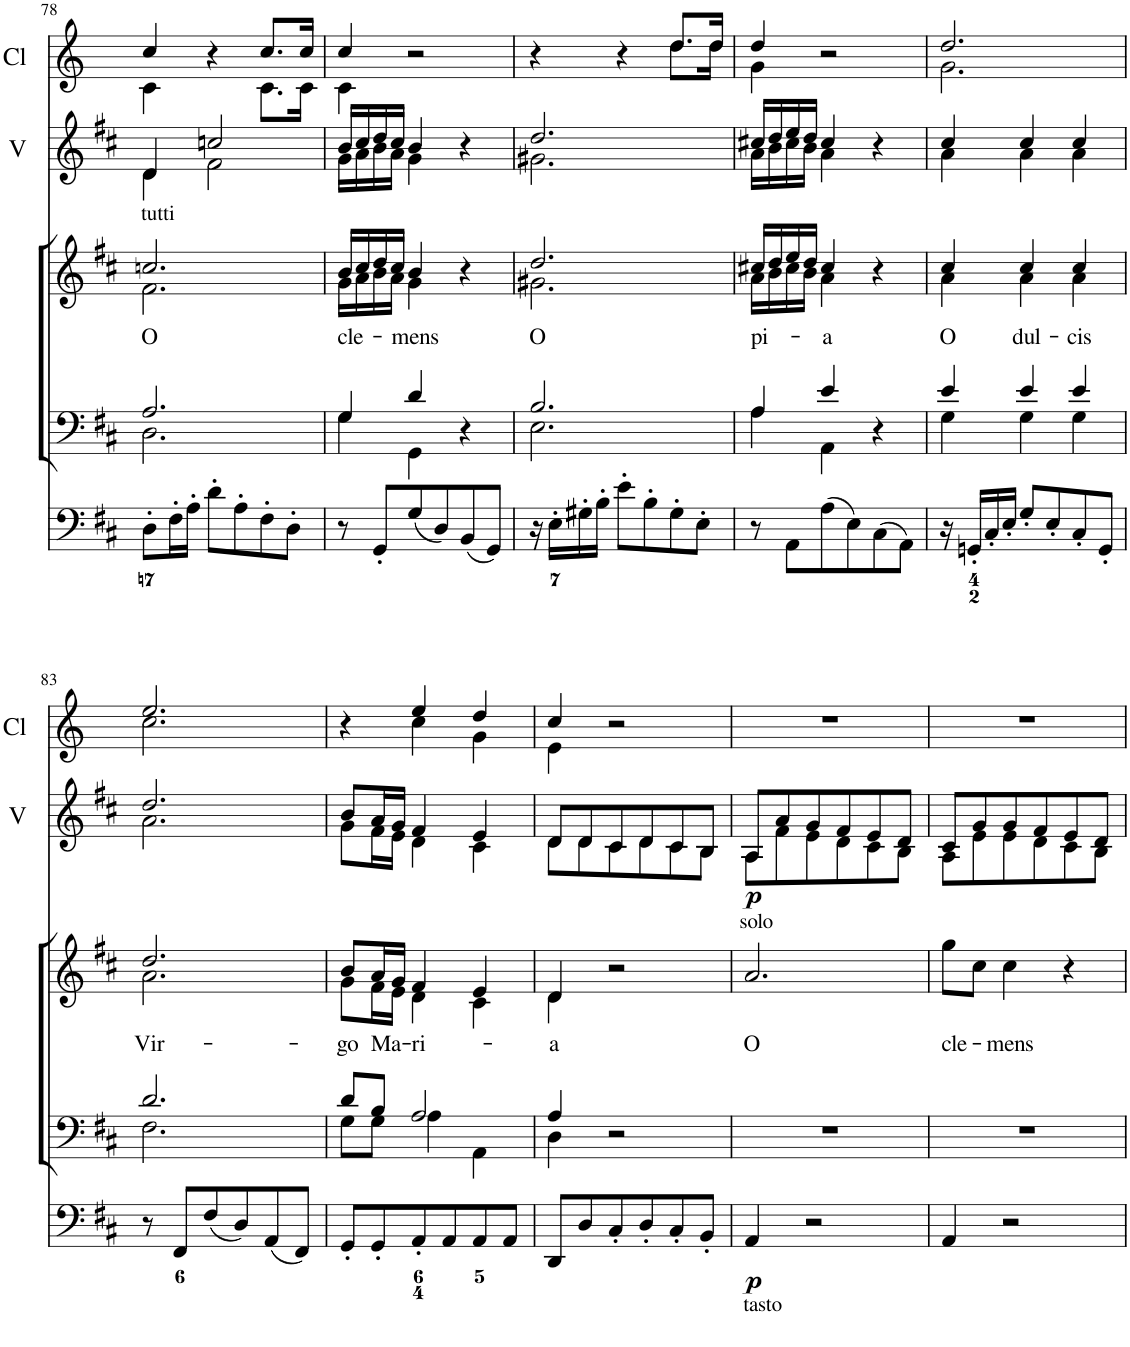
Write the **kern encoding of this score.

**kern	**dynam	**kern	**dynam	**kern	**dynam	**kern	**kern	**text	**kern	**dynam	**kern
*part7	*part7	*part6	*part6	*part5	*part5	*part4	*part3	*part3	*part2	*part2	*part1
*staff7	*staff7	*staff6	*staff6	*staff5	*staff5	*staff4	*staff3	*staff3	*staff2	*staff2	*staff1
*I"Violin 2	*	*I"Violin 1	*	*I"Organ	*	*I"Voice	*I"Voice	*	*I"2 Violini	*	*I"2 Clarini
*I'V2	*	*I'V1	*	*	*	*	*	*	*I'V	*	*I'Cl
!!LO:PB:g=z
*clefG2	*	*clefG2	*	*clefF4	*	*clefF4	*clefG2	*	*clefG2	*	*clefG2
*	*	*	*	*	*	*	*	*	*	*	*Trd-1c-2
*k[f#c#]	*	*k[f#c#]	*	*k[f#c#]	*	*k[f#c#]	*k[f#c#]	*	*k[f#c#]	*	*k[]
*M3/4	*	*M3/4	*	*M3/4	*	*M3/4	*M3/4	*	*M3/4	*	*M3/4
=78	=78	=78	=78	=78	=78	=78	=78	=78	=78	=78	=78
*	*	*	*	*	*	*^	*	*	*	*	*
!	!	!	!	!	!	!	!	!LO:TX:a:t=tutti	!	!	!	!
!	!	!	!	!	!	!	!	!	!LO:LY:b	!	!	!
*	*	*	*	*	*	*	*	*^	*	*^	*	*^
4d	.	4d	.	8D'\L	.	2.A/	2.D\	2.ccn/	2.f#\	O	4d/	4d\	.	4cc/	4c\
.	.	.	.	16F#'\L	.	.	.	.	.	.	.	.	.	.	.
.	.	.	.	16A'\JJ	.	.	.	.	.	.	.	.	.	.	.
2f#	.	2ccn	.	8d'\L	.	.	.	.	.	.	2ccn/	2f#\	.	4r	4ryy
.	.	.	.	8A'\	.	.	.	.	.	.	.	.	.	.	.
.	.	.	.	8F#'\	.	.	.	.	.	.	.	.	.	8.cc/L	8.c\L
.	.	.	.	8D'\J	.	.	.	.	.	.	.	.	.	.	.
.	.	.	.	.	.	.	.	.	.	.	.	.	.	16cc/Jk	16c\Jk
=79	=79	=79	=79	=79	=79	=79	=79	=79	=79	=79	=79	=79	=79	=79	=79
!	!	!	!	!	!	!	!	!	!	!LO:LY:b	!	!	!	!	!
16g/LL	.	16b\LL	.	8r	.	4G/	4G\	16b/LL	16g\LL	cle-	16b/LL	16g\LL	.	4cc/	4c\
16a/J	.	16cc#\J	.	.	.	.	.	16cc#/	16a\	.	16cc#/	16a\	.	.	.
16b/L	.	16dd\L	.	8GG'/L	.	.	.	16dd/	16b\	.	16dd/	16b\	.	.	.
16a/JJ	.	16cc#\JJ	.	.	.	.	.	16cc#/JJ	16a\JJ	.	16cc#/JJ	16a\JJ	.	.	.
!	!	!	!	!	!	!	!	!	!	!LO:LY:b	!	!	!	!	!
4g	.	4b	.	(8G/	.	4d/	4GG\	4b/	4g\	-mens	4b/	4g\	.	2r	2ryy
.	.	.	.	8D/)	.	.	.	.	.	.	.	.	.	.	.
4r	.	4r	.	(8BB/	.	4r	4ryy	4r	4ryy	.	4r	4ryy	.	.	.
.	.	.	.	8GG/J)	.	.	.	.	.	.	.	.	.	.	.
=80	=80	=80	=80	=80	=80	=80	=80	=80	=80	=80	=80	=80	=80	=80	=80
!	!	!	!	!	!	!	!	!	!	!LO:LY:b	!	!	!	!	!
2.g#X	.	2.dd	.	16r	.	2.B/	2.E\	2.dd/	2.g#X\	O	2.dd/	2.g#X\	.	4r	2ryy
.	.	.	.	16E'\LL	.	.	.	.	.	.	.	.	.	.	.
.	.	.	.	16G#X'\	.	.	.	.	.	.	.	.	.	.	.
.	.	.	.	16B'\JJ	.	.	.	.	.	.	.	.	.	.	.
.	.	.	.	8e'\L	.	.	.	.	.	.	.	.	.	4r	.
.	.	.	.	8B'\	.	.	.	.	.	.	.	.	.	.	.
.	.	.	.	8G#'\	.	.	.	.	.	.	.	.	.	8.dd/L	8.dd\L
.	.	.	.	8E'\J	.	.	.	.	.	.	.	.	.	.	.
.	.	.	.	.	.	.	.	.	.	.	.	.	.	16dd/Jk	16dd\Jk
=81	=81	=81	=81	=81	=81	=81	=81	=81	=81	=81	=81	=81	=81	=81	=81
!	!	!	!	!	!	!	!	!	!	!LO:LY:b	!	!	!	!	!
16a/LL	.	16cc#X\LL	.	8r	.	4A/	4A\	16cc#X/LL	16a\LL	pi-	16cc#X/LL	16a\LL	.	4dd/	4g\
16b/J	.	16dd\J	.	.	.	.	.	16dd/	16b\	.	16dd/	16b\	.	.	.
16cc#/L	.	16ee\L	.	8AA\L	.	.	.	16ee/	16cc#\	.	16ee/	16cc#\	.	.	.
16b/JJ	.	16dd\JJ	.	.	.	.	.	16dd/JJ	16b\JJ	.	16dd/JJ	16b\JJ	.	.	.
!	!	!	!	!	!	!	!	!	!	!LO:LY:b	!	!	!	!	!
4a	.	4cc#	.	(8A\	.	4e/	4AA\	4cc#/	4a\	-a	4cc#/	4a\	.	2r	2ryy
.	.	.	.	8E\)	.	.	.	.	.	.	.	.	.	.	.
4r	.	4r	.	(8C#\	.	4r	4ryy	4r	4ryy	.	4r	4ryy	.	.	.
.	.	.	.	8AA\J)	.	.	.	.	.	.	.	.	.	.	.
=82	=82	=82	=82	=82	=82	=82	=82	=82	=82	=82	=82	=82	=82	=82	=82
!	!	!	!	!	!	!	!	!	!	!LO:LY:b	!	!	!	!	!
4a	.	4cc#	.	16r	.	4e/	4G\	4cc#/	4a\	O	4cc#/	4a\	.	2.dd/	2.g\
.	.	.	.	16GGn'/LL	.	.	.	.	.	.	.	.	.	.	.
.	.	.	.	16C#'/	.	.	.	.	.	.	.	.	.	.	.
.	.	.	.	16E'/JJ	.	.	.	.	.	.	.	.	.	.	.
!	!	!	!	!	!	!	!	!	!	!LO:LY:b	!	!	!	!	!
4a	.	4cc#	.	8G'/L	.	4e/	4G\	4cc#/	4a\	dul-	4cc#/	4a\	.	.	.
.	.	.	.	8E'/	.	.	.	.	.	.	.	.	.	.	.
!	!	!	!	!	!	!	!	!	!	!LO:LY:b	!	!	!	!	!
4a	.	4cc#	.	8C#'/	.	4e/	4G\	4cc#/	4a\	-cis	4cc#/	4a\	.	.	.
.	.	.	.	8GG'/J	.	.	.	.	.	.	.	.	.	.	.
!!LO:LB:g=z	!!
=83	=83	=83	=83	=83	=83	=83	=83	=83	=83	=83	=83	=83	=83	=83	=83
!	!	!	!	!	!	!	!	!	!	!LO:LY:b	!	!	!	!	!
2.a	.	2.dd	.	8r	.	2.d/	2.F#\	2.dd/	2.a\	Vir-	2.dd/	2.a\	.	2.ee/	2.cc\
.	.	.	.	8FF#/L	.	.	.	.	.	.	.	.	.	.	.
.	.	.	.	(8F#/	.	.	.	.	.	.	.	.	.	.	.
.	.	.	.	8D/)	.	.	.	.	.	.	.	.	.	.	.
.	.	.	.	(8AA/	.	.	.	.	.	.	.	.	.	.	.
.	.	.	.	8FF#/J)	.	.	.	.	.	.	.	.	.	.	.
=84	=84	=84	=84	=84	=84	=84	=84	=84	=84	=84	=84	=84	=84	=84	=84
!	!	!	!	!	!	!	!	!	!	!LO:LY:b	!	!	!	!	!
8g/L	.	8b/L	.	8GG'/L	.	8d/L	8G\L	8b/L	8g\L	-go	8b/L	8g\L	.	4r	4ryy
!	!	!	!	!	!	!	!	!	!	!LO:LY:b	!	!	!	!	!
16f#/L	.	16a/L	.	8GG'/	.	8B/J	8G\J	16a/L	16f#\L	Ma-	16a/L	16f#\L	.	.	.
16e/JJ	.	16g/JJ	.	.	.	.	.	16g/JJ	16e\JJ	.	16g/JJ	16e\JJ	.	.	.
!	!	!	!	!	!	!	!	!	!	!LO:LY:b	!	!	!	!	!
4d	.	4f#	.	8AA'/	.	2A/	4A\	4f#/	4d\	-ri-	4f#/	4d\	.	4ee/	4cc\
.	.	.	.	8AA/	.	.	.	.	.	.	.	.	.	.	.
4c#	.	4e	.	8AA/	.	.	4AA\	4e/	4c#\	.	4e/	4c#\	.	4dd/	4g\
.	.	.	.	8AA/J	.	.	.	.	.	.	.	.	.	.	.
=85	=85	=85	=85	=85	=85	=85	=85	=85	=85	=85	=85	=85	=85	=85	=85
!	!	!	!	!	!	!	!	!	!	!LO:LY:b	!	!	!	!	!
8d/L	.	8d/L	.	8DD/L	.	4A/	4D\	4d/	4d\	-a	8d/L	8d\L	.	4cc/	4e\
8d/J	.	8d/J	.	8D/	.	.	.	.	.	.	8d/	8d\	.	.	.
8c#/L	.	8c#/L	.	8C#'/	.	2r	2ryy	2r	2ryy	.	8c#/	8c#\	.	2r	2ryy
8d/J	.	8d/J	.	8D'/	.	.	.	.	.	.	8d/	8d\	.	.	.
8c#/L	.	8c#/L	.	8C#'/	.	.	.	.	.	.	8c#/	8c#\	.	.	.
8B/J	.	8B/J	.	8BB'/J	.	.	.	.	.	.	8B/J	8B\J	.	.	.
*	*	*	*	*	*	*v	*v	*	*	*	*	*	*	*v	*v
*	*	*	*	*	*	*	*v	*v	*	*	*	*	*
=86	=86	=86	=86	=86	=86	=86	=86	=86	=86	=86	=86	=86
!	!	!	!	!	!	!	!LO:TX:a:t=solo	!	!	!	!	!
!	!	!	!	!LO:TX:b:t=tasto	!	!	!	!	!	!	!	!
!	!LO:DY:b	!	!LO:DY:b	!	!LO:DY:b	!	!	!LO:LY:b	!	!	!LO:DY:b	!
8A/L	p	8A/L	p	4AA/	p	2.r	2.a/	O	8A/L	8A\L	p	2.r
8f#/J	.	8a/J	.	.	.	.	.	.	8a/	8f#\	.	.
8e/L	.	8g/L	.	2r	.	.	.	.	8g/	8e\	.	.
8d/J	.	8f#/J	.	.	.	.	.	.	8f#/	8d\	.	.
8c#/L	.	8e/L	.	.	.	.	.	.	8e/	8c#\	.	.
8B/J	.	8d/J	.	.	.	.	.	.	8d/J	8B\J	.	.
=87	=87	=87	=87	=87	=87	=87	=87	=87	=87	=87	=87	=87
!	!	!	!	!	!	!	!	!LO:LY:b	!	!	!	!
8A/L	.	8c#/L	.	4AA/	.	2.r	8gg\L	cle-	8c#/L	8A\L	.	2.r
8e/J	.	8g/J	.	.	.	.	8cc#\J	.	8g/	8e\	.	.
!	!	!	!	!	!	!	!	!LO:LY:b	!	!	!	!
8e/L	.	8g/L	.	2r	.	.	4cc#\	-mens	8g/	8e\	.	.
8d/J	.	8f#/J	.	.	.	.	.	.	8f#/	8d\	.	.
8c#/L	.	8e/L	.	.	.	.	4r	.	8e/	8c#\	.	.
8B/J	.	8d/J	.	.	.	.	.	.	8d/J	8B\J	.	.
*	*	*	*	*	*	*	*	*	*v	*v	*	*
=	=	=	=	=	=	=	=	=	=	=	=
*-	*-	*-	*-	*-	*-	*-	*-	*-	*-	*-	*-
